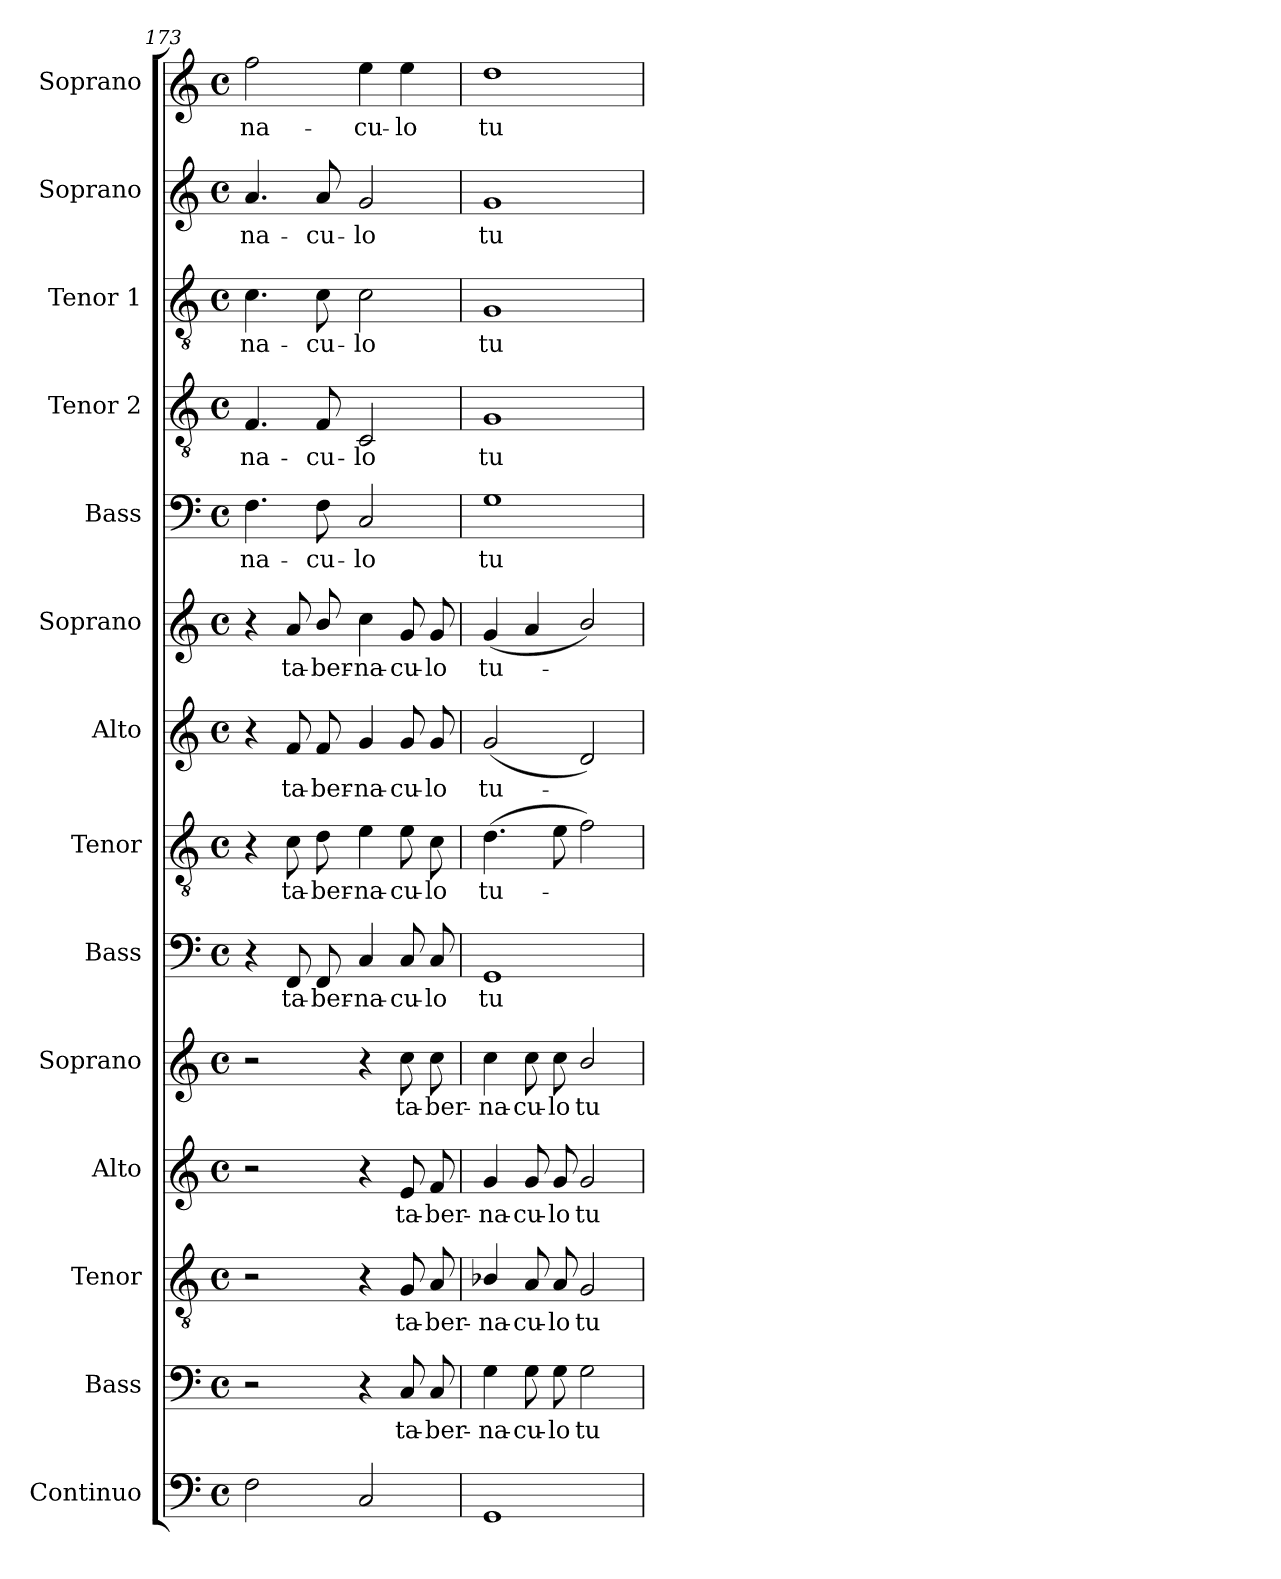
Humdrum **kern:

**kern	**kern	**text	**kern	**text	**kern	**text	**kern	**text	**kern	**text	**kern	**text	**kern	**text	**kern	**text	**kern	**text	**kern	**text	**kern	**text	**kern	**text	**kern	**text
*part14	*part13	*part13	*part12	*part12	*part11	*part11	*part10	*part10	*part9	*part9	*part8	*part8	*part7	*part7	*part6	*part6	*part5	*part5	*part4	*part4	*part3	*part3	*part2	*part2	*part1	*part1
*staff14	*staff13	*staff13	*staff12	*staff12	*staff11	*staff11	*staff10	*staff10	*staff9	*staff9	*staff8	*staff8	*staff7	*staff7	*staff6	*staff6	*staff5	*staff5	*staff4	*staff4	*staff3	*staff3	*staff2	*staff2	*staff1	*staff1
*I"Continuo	*I"Bass	*	*I"Tenor	*	*I"Alto	*	*I"Soprano	*	*I"Bass	*	*I"Tenor	*	*I"Alto	*	*I"Soprano	*	*I"Bass	*	*I"Tenor 2	*	*I"Tenor 1	*	*I"Soprano	*	*I"Soprano	*
*I'Cont.	*I'B.	*	*I'T.	*	*I'A.	*	*I'S.	*	*I'B.	*	*I'T.	*	*I'A.	*	*I'S.	*	*I'B.	*	*I'T2.	*	*I'T1.	*	*I'S.	*	*I'S.	*
*clefF4	*clefF4	*	*clefGv2	*	*clefG2	*	*clefG2	*	*clefF4	*	*clefGv2	*	*clefG2	*	*clefG2	*	*clefF4	*	*clefGv2	*	*clefGv2	*	*clefG2	*	*clefG2	*
*	*	*	*ITrd7c12	*	*	*	*	*	*	*	*ITrd7c12	*	*	*	*	*	*	*	*ITrd7c12	*	*ITrd7c12	*	*	*	*	*
*k[]	*k[]	*	*k[]	*	*k[]	*	*k[]	*	*k[]	*	*k[]	*	*k[]	*	*k[]	*	*k[]	*	*k[]	*	*k[]	*	*k[]	*	*k[]	*
*C:	*C:	*	*C:	*	*C:	*	*C:	*	*C:	*	*C:	*	*C:	*	*C:	*	*C:	*	*C:	*	*C:	*	*C:	*	*C:	*
*M4/4	*M4/4	*	*M4/4	*	*M4/4	*	*M4/4	*	*M4/4	*	*M4/4	*	*M4/4	*	*M4/4	*	*M4/4	*	*M4/4	*	*M4/4	*	*M4/4	*	*M4/4	*
*met(c)	*met(c)	*	*met(c)	*	*met(c)	*	*met(c)	*	*met(c)	*	*met(c)	*	*met(c)	*	*met(c)	*	*met(c)	*	*met(c)	*	*met(c)	*	*met(c)	*	*met(c)	*
=173	=173	=173	=173	=173	=173	=173	=173	=173	=173	=173	=173	=173	=173	=173	=173	=173	=173	=173	=173	=173	=173	=173	=173	=173	=173	=173
!	!	!	!	!	!	!	!	!	!	!	!	!	!	!	!	!	!	!LO:LY:b:color=#000000	!	!	!	!	!	!	!	!
!	!	!	!	!	!	!	!	!	!	!	!	!	!	!	!	!	!	!	!	!LO:LY:b:color=#000000	!	!	!	!	!	!
!	!	!	!	!	!	!	!	!	!	!	!	!	!	!	!	!	!	!	!	!	!	!LO:LY:b:color=#000000	!	!	!	!
!	!	!	!	!	!	!	!	!	!	!	!	!	!	!	!	!	!	!	!	!	!	!	!	!LO:LY:b:color=#000000	!	!
!	!	!	!	!	!	!	!	!	!	!	!	!	!	!	!	!	!	!	!	!	!	!	!	!	!	!LO:LY:b:color=#000000
2Fi\	2r	.	2r	.	2r	.	2r	.	4r	.	4r	.	4r	.	4r	.	4.Fi\	-na-	4.FFi/	-na-	4.Ci\	-na-	4.ai/	-na-	2ffi\	-na-
!	!	!	!	!	!	!	!	!	!	!LO:LY:b:color=#000000	!	!	!	!	!	!	!	!	!	!	!	!	!	!	!	!
!	!	!	!	!	!	!	!	!	!	!	!	!LO:LY:b:color=#000000	!	!	!	!	!	!	!	!	!	!	!	!	!	!
!	!	!	!	!	!	!	!	!	!	!	!	!	!	!LO:LY:b:color=#000000	!	!	!	!	!	!	!	!	!	!	!	!
!	!	!	!	!	!	!	!	!	!	!	!	!	!	!	!	!LO:LY:b:color=#000000	!	!	!	!	!	!	!	!	!	!
.	.	.	.	.	.	.	.	.	8FFi/	ta-	8Ci\	ta-	8fi/	ta-	8ai/	ta-	.	.	.	.	.	.	.	.	.	.
!	!	!	!	!	!	!	!	!	!	!LO:LY:b:color=#000000	!	!	!	!	!	!	!	!	!	!	!	!	!	!	!	!
!	!	!	!	!	!	!	!	!	!	!	!	!LO:LY:b:color=#000000	!	!	!	!	!	!	!	!	!	!	!	!	!	!
!	!	!	!	!	!	!	!	!	!	!	!	!	!	!LO:LY:b:color=#000000	!	!	!	!	!	!	!	!	!	!	!	!
!	!	!	!	!	!	!	!	!	!	!	!	!	!	!	!	!LO:LY:b:color=#000000	!	!	!	!	!	!	!	!	!	!
!	!	!	!	!	!	!	!	!	!	!	!	!	!	!	!	!	!	!LO:LY:b:color=#000000	!	!	!	!	!	!	!	!
!	!	!	!	!	!	!	!	!	!	!	!	!	!	!	!	!	!	!	!	!LO:LY:b:color=#000000	!	!	!	!	!	!
!	!	!	!	!	!	!	!	!	!	!	!	!	!	!	!	!	!	!	!	!	!	!LO:LY:b:color=#000000	!	!	!	!
!	!	!	!	!	!	!	!	!	!	!	!	!	!	!	!	!	!	!	!	!	!	!	!	!LO:LY:b:color=#000000	!	!
.	.	.	.	.	.	.	.	.	8FFi/	-ber-	8Di\	-ber-	8fi/	-ber-	8bi/	-ber-	8Fi\	-cu-	8FFi/	-cu-	8Ci\	-cu-	8ai/	-cu-	.	.
!	!	!	!	!	!	!	!	!	!	!LO:LY:b:color=#000000	!	!	!	!	!	!	!	!	!	!	!	!	!	!	!	!
!	!	!	!	!	!	!	!	!	!	!	!	!LO:LY:b:color=#000000	!	!	!	!	!	!	!	!	!	!	!	!	!	!
!	!	!	!	!	!	!	!	!	!	!	!	!	!	!LO:LY:b:color=#000000	!	!	!	!	!	!	!	!	!	!	!	!
!	!	!	!	!	!	!	!	!	!	!	!	!	!	!	!	!LO:LY:b:color=#000000	!	!	!	!	!	!	!	!	!	!
!	!	!	!	!	!	!	!	!	!	!	!	!	!	!	!	!	!	!LO:LY:b:color=#000000	!	!	!	!	!	!	!	!
!	!	!	!	!	!	!	!	!	!	!	!	!	!	!	!	!	!	!	!	!LO:LY:b:color=#000000	!	!	!	!	!	!
!	!	!	!	!	!	!	!	!	!	!	!	!	!	!	!	!	!	!	!	!	!	!LO:LY:b:color=#000000	!	!	!	!
!	!	!	!	!	!	!	!	!	!	!	!	!	!	!	!	!	!	!	!	!	!	!	!	!LO:LY:b:color=#000000	!	!
!	!	!	!	!	!	!	!	!	!	!	!	!	!	!	!	!	!	!	!	!	!	!	!	!	!	!LO:LY:b:color=#000000
2Ci/	4r	.	4r	.	4r	.	4r	.	4Ci/	-na-	4Ei\	-na-	4gi/	-na-	4cci\	-na-	2Ci/	-lo	2CCi/	-lo	2Ci\	-lo	2gi/	-lo	4eei\	-cu-
!	!	!LO:LY:b:color=#000000	!	!	!	!	!	!	!	!	!	!	!	!	!	!	!	!	!	!	!	!	!	!	!	!
!	!	!	!	!LO:LY:b:color=#000000	!	!	!	!	!	!	!	!	!	!	!	!	!	!	!	!	!	!	!	!	!	!
!	!	!	!	!	!	!LO:LY:b:color=#000000	!	!	!	!	!	!	!	!	!	!	!	!	!	!	!	!	!	!	!	!
!	!	!	!	!	!	!	!	!LO:LY:b:color=#000000	!	!	!	!	!	!	!	!	!	!	!	!	!	!	!	!	!	!
!	!	!	!	!	!	!	!	!	!	!LO:LY:b:color=#000000	!	!	!	!	!	!	!	!	!	!	!	!	!	!	!	!
!	!	!	!	!	!	!	!	!	!	!	!	!LO:LY:b:color=#000000	!	!	!	!	!	!	!	!	!	!	!	!	!	!
!	!	!	!	!	!	!	!	!	!	!	!	!	!	!LO:LY:b:color=#000000	!	!	!	!	!	!	!	!	!	!	!	!
!	!	!	!	!	!	!	!	!	!	!	!	!	!	!	!	!LO:LY:b:color=#000000	!	!	!	!	!	!	!	!	!	!
!	!	!	!	!	!	!	!	!	!	!	!	!	!	!	!	!	!	!	!	!	!	!	!	!	!	!LO:LY:b:color=#000000
.	8Ci/	ta-	8GGi/	ta-	8ei/	ta-	8cci\	ta-	8Ci/	-cu-	8Ei\	-cu-	8gi/	-cu-	8gi/	-cu-	.	.	.	.	.	.	.	.	4eei\	-lo
!	!	!LO:LY:b:color=#000000	!	!	!	!	!	!	!	!	!	!	!	!	!	!	!	!	!	!	!	!	!	!	!	!
!	!	!	!	!LO:LY:b:color=#000000	!	!	!	!	!	!	!	!	!	!	!	!	!	!	!	!	!	!	!	!	!	!
!	!	!	!	!	!	!LO:LY:b:color=#000000	!	!	!	!	!	!	!	!	!	!	!	!	!	!	!	!	!	!	!	!
!	!	!	!	!	!	!	!	!LO:LY:b:color=#000000	!	!	!	!	!	!	!	!	!	!	!	!	!	!	!	!	!	!
!	!	!	!	!	!	!	!	!	!	!LO:LY:b:color=#000000	!	!	!	!	!	!	!	!	!	!	!	!	!	!	!	!
!	!	!	!	!	!	!	!	!	!	!	!	!LO:LY:b:color=#000000	!	!	!	!	!	!	!	!	!	!	!	!	!	!
!	!	!	!	!	!	!	!	!	!	!	!	!	!	!LO:LY:b:color=#000000	!	!	!	!	!	!	!	!	!	!	!	!
!	!	!	!	!	!	!	!	!	!	!	!	!	!	!	!	!LO:LY:b:color=#000000	!	!	!	!	!	!	!	!	!	!
.	8Ci/	-ber-	8AAi/	-ber-	8fi/	-ber-	8cci\	-ber-	8Ci/	-lo	8Ci\	-lo	8gi/	-lo	8gi/	-lo	.	.	.	.	.	.	.	.	.	.
=174	=174	=174	=174	=174	=174	=174	=174	=174	=174	=174	=174	=174	=174	=174	=174	=174	=174	=174	=174	=174	=174	=174	=174	=174	=174	=174
!	!	!LO:LY:b:color=#000000	!	!	!	!	!	!	!	!	!	!	!	!	!	!	!	!	!	!	!	!	!	!	!	!
!	!	!	!	!LO:LY:b:color=#000000	!	!	!	!	!	!	!	!	!	!	!	!	!	!	!	!	!	!	!	!	!	!
!	!	!	!	!	!	!LO:LY:b:color=#000000	!	!	!	!	!	!	!	!	!	!	!	!	!	!	!	!	!	!	!	!
!	!	!	!	!	!	!	!	!LO:LY:b:color=#000000	!	!	!	!	!	!	!	!	!	!	!	!	!	!	!	!	!	!
!	!	!	!	!	!	!	!	!	!	!LO:LY:b:color=#000000	!	!	!	!	!	!	!	!	!	!	!	!	!	!	!	!
!	!	!	!	!	!	!	!	!	!	!	!	!LO:LY:b:color=#000000	!	!	!	!	!	!	!	!	!	!	!	!	!	!
!	!	!	!	!	!	!	!	!	!	!	!	!	!	!LO:LY:b:color=#000000	!	!	!	!	!	!	!	!	!	!	!	!
!	!	!	!	!	!	!	!	!	!	!	!	!	!	!	!	!LO:LY:b:color=#000000	!	!	!	!	!	!	!	!	!	!
!	!	!	!	!	!	!	!	!	!	!	!	!	!	!	!	!	!	!LO:LY:b:color=#000000	!	!	!	!	!	!	!	!
!	!	!	!	!	!	!	!	!	!	!	!	!	!	!	!	!	!	!	!	!LO:LY:b:color=#000000	!	!	!	!	!	!
!	!	!	!	!	!	!	!	!	!	!	!	!	!	!	!	!	!	!	!	!	!	!LO:LY:b:color=#000000	!	!	!	!
!	!	!	!	!	!	!	!	!	!	!	!	!	!	!	!	!	!	!	!	!	!	!	!	!LO:LY:b:color=#000000	!	!
!	!	!	!	!	!	!	!	!	!	!	!	!	!	!	!	!	!	!	!	!	!	!	!	!	!	!LO:LY:b:color=#000000
1GGi	4Gi\	-na-	4BB-Xi/	-na-	4gi/	-na-	4cci\	-na-	1GGi	tu-	(4.Di\	tu-	(2gi/	tu-	(4gi/	tu-	1Gi	tu-	1GGi	tu-	1GGi	tu-	1gi	tu-	1ddi	tu-
!	!	!LO:LY:b:color=#000000	!	!	!	!	!	!	!	!	!	!	!	!	!	!	!	!	!	!	!	!	!	!	!	!
!	!	!	!	!LO:LY:b:color=#000000	!	!	!	!	!	!	!	!	!	!	!	!	!	!	!	!	!	!	!	!	!	!
!	!	!	!	!	!	!LO:LY:b:color=#000000	!	!	!	!	!	!	!	!	!	!	!	!	!	!	!	!	!	!	!	!
!	!	!	!	!	!	!	!	!LO:LY:b:color=#000000	!	!	!	!	!	!	!	!	!	!	!	!	!	!	!	!	!	!
.	8Gi\	-cu-	8AAi/	-cu-	8gi/	-cu-	8cci\	-cu-	.	.	.	.	.	.	4ai/	.	.	.	.	.	.	.	.	.	.	.
!	!	!LO:LY:b:color=#000000	!	!	!	!	!	!	!	!	!	!	!	!	!	!	!	!	!	!	!	!	!	!	!	!
!	!	!	!	!LO:LY:b:color=#000000	!	!	!	!	!	!	!	!	!	!	!	!	!	!	!	!	!	!	!	!	!	!
!	!	!	!	!	!	!LO:LY:b:color=#000000	!	!	!	!	!	!	!	!	!	!	!	!	!	!	!	!	!	!	!	!
!	!	!	!	!	!	!	!	!LO:LY:b:color=#000000	!	!	!	!	!	!	!	!	!	!	!	!	!	!	!	!	!	!
.	8Gi\	-lo	8AAi/	-lo	8gi/	-lo	8cci\	-lo	.	.	8Ei\	.	.	.	.	.	.	.	.	.	.	.	.	.	.	.
!	!	!LO:LY:b:color=#000000	!	!	!	!	!	!	!	!	!	!	!	!	!	!	!	!	!	!	!	!	!	!	!	!
!	!	!	!	!LO:LY:b:color=#000000	!	!	!	!	!	!	!	!	!	!	!	!	!	!	!	!	!	!	!	!	!	!
!	!	!	!	!	!	!LO:LY:b:color=#000000	!	!	!	!	!	!	!	!	!	!	!	!	!	!	!	!	!	!	!	!
!	!	!	!	!	!	!	!	!LO:LY:b:color=#000000	!	!	!	!	!	!	!	!	!	!	!	!	!	!	!	!	!	!
.	2Gi\	tu-	2GGi/	tu-	2gi/	tu-	2bi/	tu-	.	.	2Fi\)	.	2di/)	.	2bi/)	.	.	.	.	.	.	.	.	.	.	.
=	=	=	=	=	=	=	=	=	=	=	=	=	=	=	=	=	=	=	=	=	=	=	=	=	=	=
*-	*-	*-	*-	*-	*-	*-	*-	*-	*-	*-	*-	*-	*-	*-	*-	*-	*-	*-	*-	*-	*-	*-	*-	*-	*-	*-
